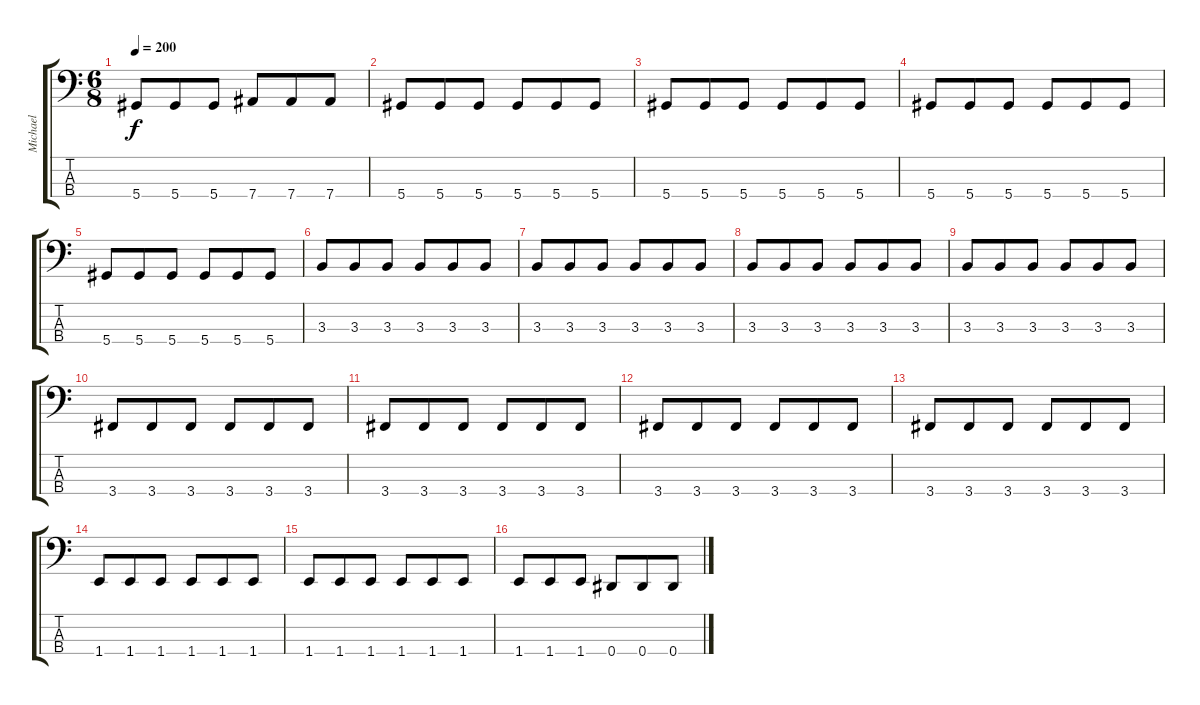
\track ("Michael" "Michael") {instrument electricbassfinger}
\staff {score tabs}
\tuning (Gb2 Db2 Ab1 Eb1) {hide}
\ts (6 8)
\tempo 200
\clef f4
\ks c
5.4.8{dy f} 5.4.8 5.4.8 7.4.8 7.4.8 7.4.8 |
5.4.8 5.4.8 5.4.8 5.4.8 5.4.8 5.4.8 |
5.4.8 5.4.8 5.4.8 5.4.8 5.4.8 5.4.8 |
5.4.8 5.4.8 5.4.8 5.4.8 5.4.8 5.4.8 |
5.4.8 5.4.8 5.4.8 5.4.8 5.4.8 5.4.8 |
3.3.8 3.3.8 3.3.8 3.3.8 3.3.8 3.3.8 |
3.3.8 3.3.8 3.3.8 3.3.8 3.3.8 3.3.8 |
3.3.8 3.3.8 3.3.8 3.3.8 3.3.8 3.3.8 |
3.3.8 3.3.8 3.3.8 3.3.8 3.3.8 3.3.8 |
3.4.8 3.4.8 3.4.8 3.4.8 3.4.8 3.4.8 |
3.4.8 3.4.8 3.4.8 3.4.8 3.4.8 3.4.8 |
3.4.8 3.4.8 3.4.8 3.4.8 3.4.8 3.4.8 |
3.4.8 3.4.8 3.4.8 3.4.8 3.4.8 3.4.8 |
1.4.8 1.4.8 1.4.8 1.4.8 1.4.8 1.4.8 |
1.4.8 1.4.8 1.4.8 1.4.8 1.4.8 1.4.8 |
1.4.8 1.4.8 1.4.8 0.4.8 0.4.8 0.4.8
